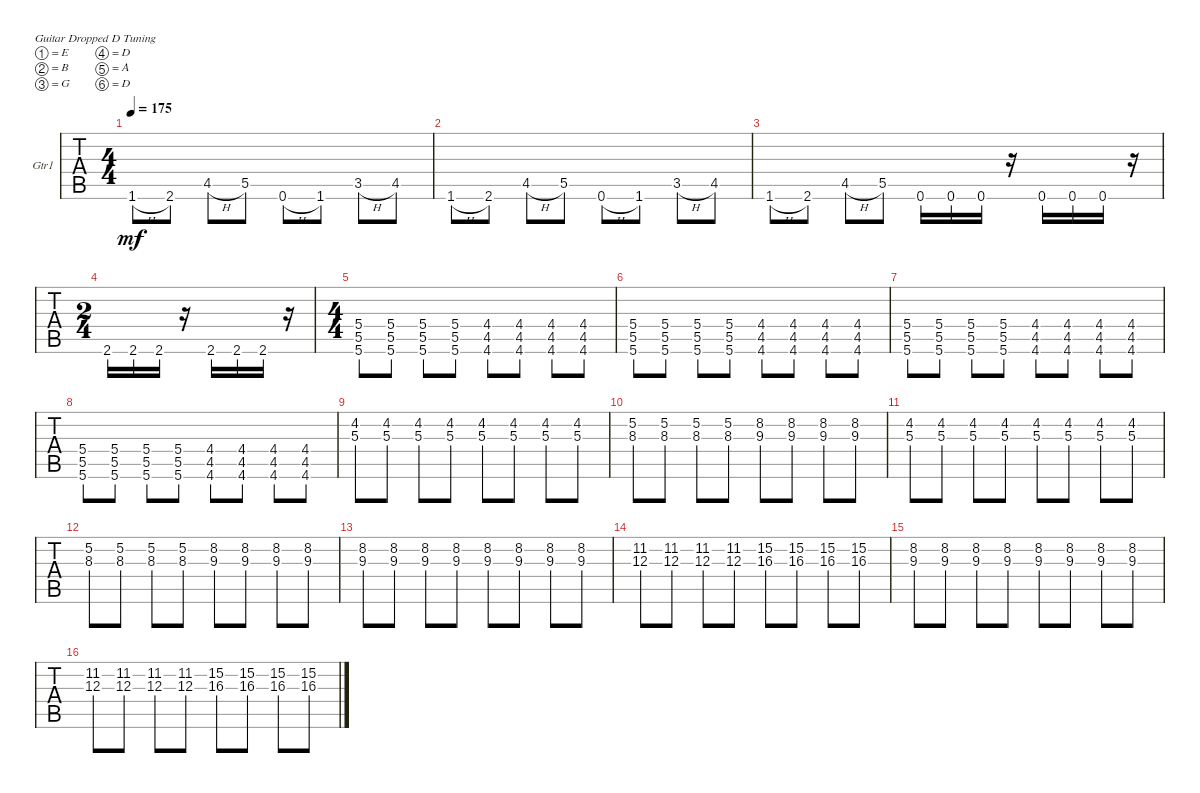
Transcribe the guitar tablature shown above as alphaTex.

\defaultSystemsLayout 4
\bracketExtendMode groupsimilarinstruments
\firstSystemTrackNameOrientation horizontal
\otherSystemsTrackNameOrientation horizontal
\track ("Electric Guitar 1" "Gtr1") {instrument distortionguitar}
\staff {tabs}
\tuning (E4 B3 G3 D3 A2 D2)
\ts (4 4)
\tempo 175
\clef g2
\ks c
1.6{h}.8{dy mf} 2.6.8 4.5{h}.8 5.5.8 0.6{h}.8 1.6.8 3.5{h}.8 4.5.8 |
1.6{h}.8 2.6.8 4.5{h}.8 5.5.8 0.6{h}.8 1.6.8 3.5{h}.8 4.5.8 |
1.6{h}.8 2.6.8 4.5{h}.8 5.5.8 0.6.16 0.6.16 0.6.16 r.16 0.6.16 0.6.16 0.6.16 r.16 |
\ts (2 4)
2.6.16 2.6.16 2.6.16 r.16 2.6.16 2.6.16 2.6.16 r.16 |
\ts (4 4)
(5.6 5.5 5.4).8 (5.6 5.5 5.4).8 (5.6 5.5 5.4).8 (5.6 5.5 5.4).8 (4.6 4.5 4.4).8 (4.6 4.5 4.4).8 (4.6 4.5 4.4).8 (4.6 4.5 4.4).8 |
(5.6 5.5 5.4).8 (5.6 5.5 5.4).8 (5.6 5.5 5.4).8 (5.6 5.5 5.4).8 (4.6 4.5 4.4).8 (4.6 4.5 4.4).8 (4.6 4.5 4.4).8 (4.6 4.5 4.4).8 |
(5.6 5.5 5.4).8 (5.6 5.5 5.4).8 (5.6 5.5 5.4).8 (5.6 5.5 5.4).8 (4.6 4.5 4.4).8 (4.6 4.5 4.4).8 (4.6 4.5 4.4).8 (4.6 4.5 4.4).8 |
(5.6 5.5 5.4).8 (5.6 5.5 5.4).8 (5.6 5.5 5.4).8 (5.6 5.5 5.4).8 (4.6 4.5 4.4).8 (4.6 4.5 4.4).8 (4.6 4.5 4.4).8 (4.6 4.5 4.4).8 |
(4.2 5.3).8 (5.3 4.2).8 (5.3 4.2).8 (5.3 4.2).8 (5.3 4.2).8 (5.3 4.2).8 (5.3 4.2).8 (5.3 4.2).8 |
(5.2 8.3).8 (5.2 8.3).8 (5.2 8.3).8 (5.2 8.3).8 (8.2 9.3).8 (8.2 9.3).8 (8.2 9.3).8 (8.2 9.3).8 |
(4.2 5.3).8 (5.3 4.2).8 (5.3 4.2).8 (5.3 4.2).8 (5.3 4.2).8 (5.3 4.2).8 (5.3 4.2).8 (5.3 4.2).8 |
(5.2 8.3).8 (5.2 8.3).8 (5.2 8.3).8 (5.2 8.3).8 (8.2 9.3).8 (8.2 9.3).8 (8.2 9.3).8 (8.2 9.3).8 |
(8.2 9.3).8 (8.2 9.3).8 (8.2 9.3).8 (8.2 9.3).8 (8.2 9.3).8 (8.2 9.3).8 (8.2 9.3).8 (8.2 9.3).8 |
(11.2 12.3).8 (11.2 12.3).8 (11.2 12.3).8 (11.2 12.3).8 (15.2 16.3).8 (15.2 16.3).8 (15.2 16.3).8 (15.2 16.3).8 |
(8.2 9.3).8 (8.2 9.3).8 (8.2 9.3).8 (8.2 9.3).8 (8.2 9.3).8 (8.2 9.3).8 (8.2 9.3).8 (8.2 9.3).8 |
(11.2 12.3).8 (11.2 12.3).8 (11.2 12.3).8 (11.2 12.3).8 (15.2 16.3).8 (15.2 16.3).8 (15.2 16.3).8 (15.2 16.3).8
